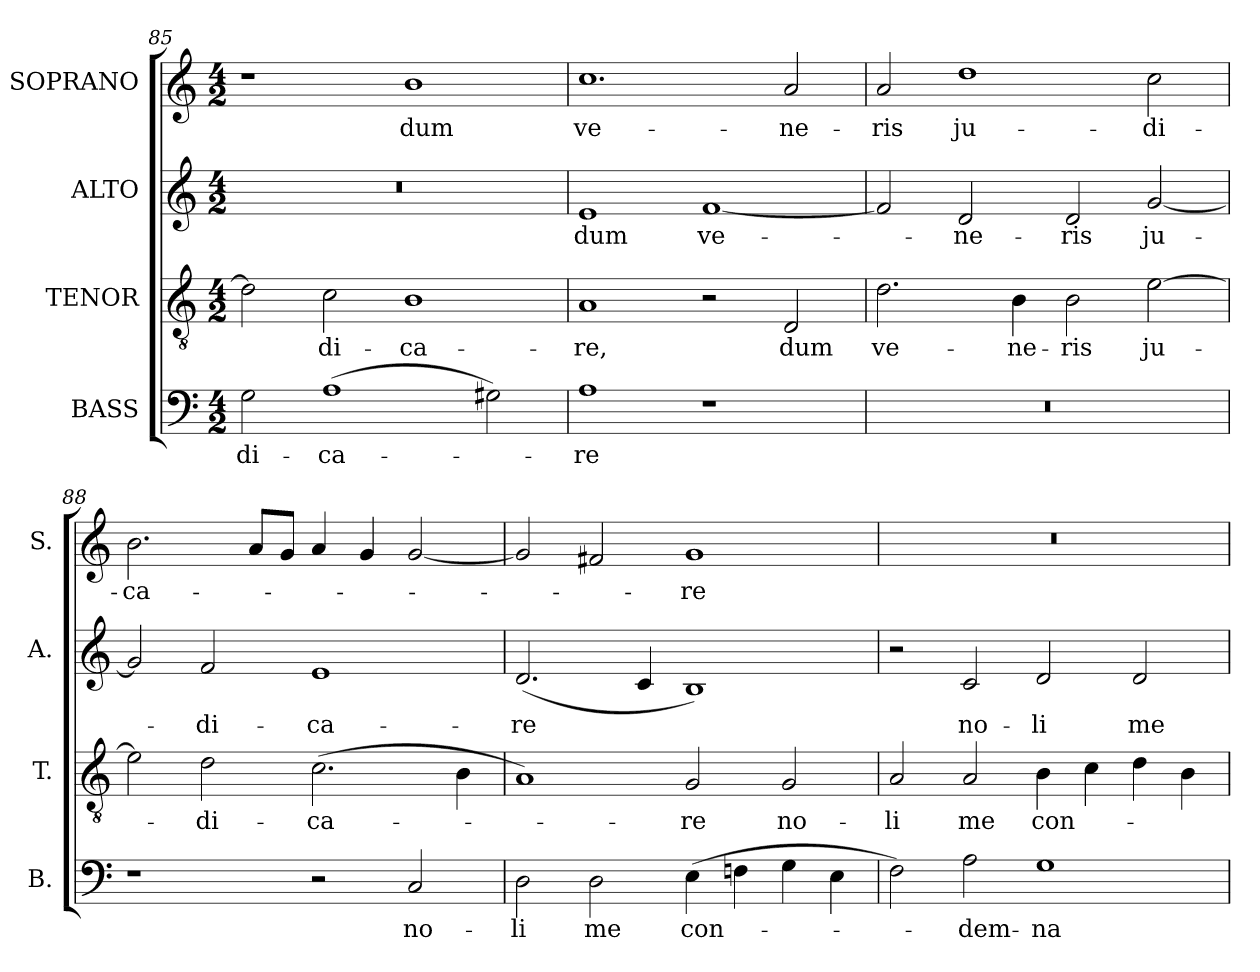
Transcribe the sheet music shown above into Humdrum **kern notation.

**kern	**text	**kern	**text	**kern	**text	**kern	**text
*part4	*part4	*part3	*part3	*part2	*part2	*part1	*part1
*staff4	*staff4	*staff3	*staff3	*staff2	*staff2	*staff1	*staff1
*I"BASS	*	*I"TENOR	*	*I"ALTO	*	*I"SOPRANO	*
*I'B.	*	*I'T.	*	*I'A.	*	*I'S.	*
*clefF4	*	*clefGv2	*	*clefG2	*	*clefG2	*
*	*	*ITrd7c12	*	*	*	*	*
*k[]	*	*k[]	*	*k[]	*	*k[]	*
*C:	*	*C:	*	*C:	*	*C:	*
*M4/2	*	*M4/2	*	*M4/2	*	*M4/2	*
=85	=85	=85	=85	=85	=85	=85	=85
!	!LO:LY:b:color=#000000	!	!	!LO:N:vis=1	!	!	!
2Gi\	-di-	2Di\]	.	0r	.	1r	.
!	!LO:LY:b:color=#000000	!	!	!	!	!	!
!	!	!	!LO:LY:b:color=#000000	!	!	!	!
(1Ai	-ca-	2Ci\	-di-	.	.	.	.
!	!	!	!LO:LY:b:color=#000000	!	!	!	!
!	!	!	!	!	!	!	!LO:LY:b:color=#000000
.	.	1BBi	-ca-	.	.	1bi	dum
2G#Xi\)	.	.	.	.	.	.	.
=86	=86	=86	=86	=86	=86	=86	=86
!	!LO:LY:b:color=#000000	!	!	!	!	!	!
!	!	!	!LO:LY:b:color=#000000	!	!	!	!
!	!	!	!	!	!LO:LY:b:color=#000000	!	!
!	!	!	!	!	!	!	!LO:LY:b:color=#000000
1Ai	-re	1AAi	-re,	1ei	dum	1.cci	ve-
!	!	!	!	!	!LO:LY:b:color=#000000	!	!
1r	.	2r	.	[1fi	ve-	.	.
!	!	!	!LO:LY:b:color=#000000	!	!	!	!
!	!	!	!	!	!	!	!LO:LY:b:color=#000000
.	.	2DDi/	dum	.	.	2ai/	-ne-
=87	=87	=87	=87	=87	=87	=87	=87
!LO:N:vis=1	!	!	!	!	!	!	!
!	!	!	!LO:LY:b:color=#000000	!	!	!	!
!	!	!	!	!	!	!	!LO:LY:b:color=#000000
0r	.	2.Di\	ve-	2fi/]	.	2ai/	-ris
!	!	!	!	!	!LO:LY:b:color=#000000	!	!
!	!	!	!	!	!	!	!LO:LY:b:color=#000000
.	.	.	.	2di/	-ne-	1ddi	ju-
!	!	!	!LO:LY:b:color=#000000	!	!	!	!
.	.	4BBi\	-ne-	.	.	.	.
!	!	!	!LO:LY:b:color=#000000	!	!	!	!
!	!	!	!	!	!LO:LY:b:color=#000000	!	!
.	.	2BBi\	-ris	2di/	-ris	.	.
!	!	!	!LO:LY:b:color=#000000	!	!	!	!
!	!	!	!	!	!LO:LY:b:color=#000000	!	!
!	!	!	!	!	!	!	!LO:LY:b:color=#000000
.	.	[2Ei\	ju-	[2gi/	ju-	2cci\	-di-
!!LO:LB:g=z
=88	=88	=88	=88	=88	=88	=88	=88
!	!	!	!	!	!	!	!LO:LY:b:color=#000000
1r	.	2Ei\]	.	2gi/]	.	2.bi\	-ca-
!	!	!	!LO:LY:b:color=#000000	!	!	!	!
!	!	!	!	!	!LO:LY:b:color=#000000	!	!
.	.	2Di\	-di-	2fi/	-di-	.	.
.	.	.	.	.	.	8ai/L	.
.	.	.	.	.	.	8gi/J	.
!	!	!	!LO:LY:b:color=#000000	!	!	!	!
!	!	!	!	!	!LO:LY:b:color=#000000	!	!
2r	.	(2.Ci\	-ca-	1ei	-ca-	4ai/	.
.	.	.	.	.	.	4gi/	.
!	!LO:LY:b:color=#000000	!	!	!	!	!	!
2Ci/	no-	.	.	.	.	[2gi/	.
.	.	4BBi\	.	.	.	.	.
=89	=89	=89	=89	=89	=89	=89	=89
!	!LO:LY:b:color=#000000	!	!	!	!	!	!
!	!	!	!	!	!LO:LY:b:color=#000000	!	!
2Di\	-li	1AAi)	.	(2.di/	-re	2gi/]	.
!	!LO:LY:b:color=#000000	!	!	!	!	!	!
2Di\	me	.	.	.	.	2f#Xi/	.
.	.	.	.	4ci/	.	.	.
!	!LO:LY:b:color=#000000	!	!	!	!	!	!
!	!	!	!LO:LY:b:color=#000000	!	!	!	!
!	!	!	!	!	!	!	!LO:LY:b:color=#000000
(4Ei\	con-	2GGi/	-re	1Bi)	.	1gi	-re
4Fni\	.	.	.	.	.	.	.
!	!	!	!LO:LY:b:color=#000000	!	!	!	!
4Gi\	.	2GGi/	no-	.	.	.	.
4Ei\	.	.	.	.	.	.	.
=90	=90	=90	=90	=90	=90	=90	=90
!	!	!	!LO:LY:b:color=#000000	!	!	!LO:N:vis=1	!
2Fi\)	.	2AAi/	-li	2r	.	0r	.
!	!LO:LY:b:color=#000000	!	!	!	!	!	!
!	!	!	!LO:LY:b:color=#000000	!	!	!	!
!	!	!	!	!	!LO:LY:b:color=#000000	!	!
2Ai\	-dem-	2AAi/	me	2ci/	no-	.	.
!	!LO:LY:b:color=#000000	!	!	!	!	!	!
!	!	!	!LO:LY:b:color=#000000	!	!	!	!
!	!	!	!	!	!LO:LY:b:color=#000000	!	!
1Gi	-na-	4BBi\	con-	2di/	-li	.	.
.	.	4Ci\	.	.	.	.	.
!	!	!	!	!	!LO:LY:b:color=#000000	!	!
.	.	4Di\	.	2di/	me	.	.
.	.	4BBi\	.	.	.	.	.
=	=	=	=	=	=	=	=
*-	*-	*-	*-	*-	*-	*-	*-
